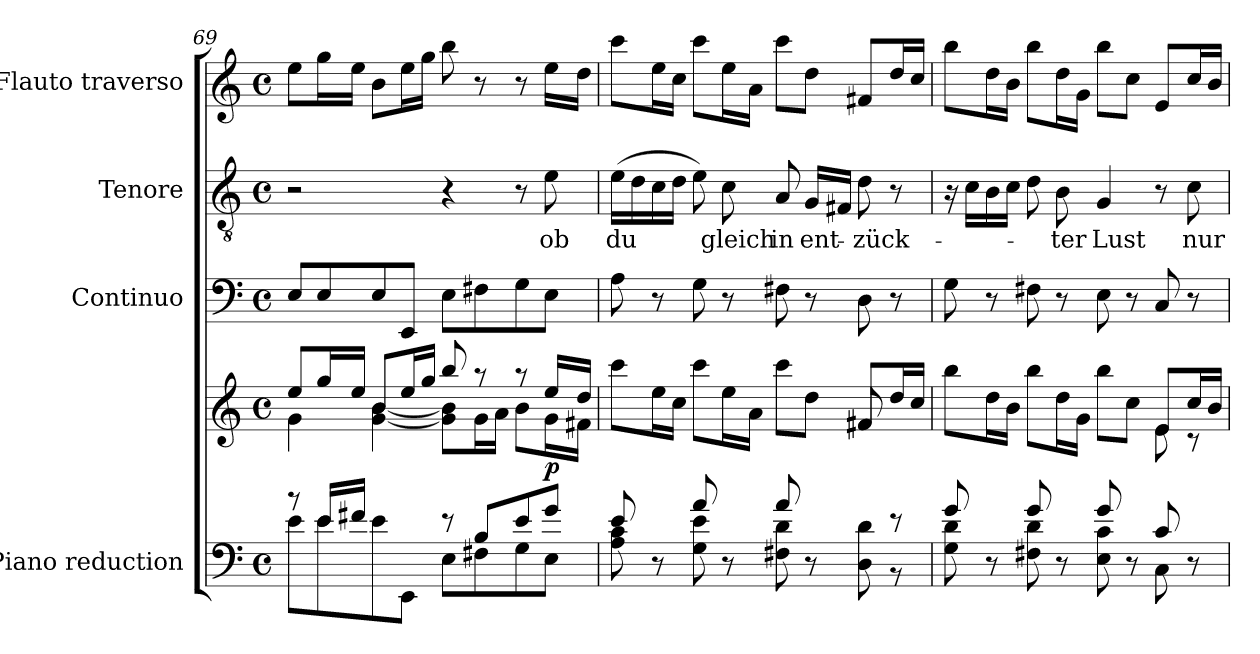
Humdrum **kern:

**kern	**kern	**dynam	**kern	**kern	**text	**kern
*part4	*part4	*part4	*part3	*part2	*part2	*part1
*staff5	*staff4	*staff4/5	*staff3	*staff2	*staff2	*staff1
*I"Piano reduction	*	*	*I"Continuo	*I"Tenore	*	*I"Flauto traverso
*I'Pno	*	*	*	*	*	*I'Fl
!!LO:LB:g=z
*clefF4	*clefG2	*	*clefF4	*clefGv2	*	*clefG2
*k[]	*k[]	*	*k[]	*k[]	*	*k[]
*M4/4	*M4/4	*	*M4/4	*M4/4	*	*M4/4
*met(c)	*met(c)	*	*met(c)	*met(c)	*	*met(c)
=69	=69	=69	=69	=69	=69	=69
*^	*^	*	*	*	*	*
8r	8e\L	8ee/L	4g\	.	8E/L	2r	.	8ee\L
16e/LL	8e\	16gg/L	.	.	8E/	.	.	16gg\L
16f#X/JJ	.	16ee/JJ	.	.	.	.	.	16ee\JJ
4ryy	8e\	8b/L	[4g\ [4b\	.	8E/	.	.	8b\L
.	8EE\J	16ee/L	.	.	8EE/J	.	.	16ee\L
.	.	16gg/JJ	.	.	.	.	.	16gg\JJ
8r	8E\L	8bb/	8g\] 8b\]L	.	8E\L	4r	.	8bb\
8B/L	8F#X\	8r	16g\L	.	8F#X\	.	.	8r
.	.	.	16a\JJ	.	.	.	.	.
8e/	8G\	8r	8b\L	.	8G\	8r	.	8r
!	!	!	!	!LO:DY:b	!	!	!LO:LY:b	!
8g/J	8E\J	16ee/LL	16g\L	p	8E\J	8e\	ob	16ee\LL
.	.	16dd/JJ	16f#X\JJ	.	.	.	.	16dd\JJ
=70	=70	=70	=70	=70	=70	=70	=70	=70
!	!	!	!	!	!	!	!LO:LY:b	!
8e/	8A\ 8c\	8ccc\L	2.ryy	.	8A\	(16e\LL	du	8ccc\L
.	.	.	.	.	.	16d\	.	.
8r	8ryy	16ee\L	.	.	8r	16c\	.	16ee\L
.	.	16cc\JJ	.	.	.	16d\JJ	.	16cc\JJ
8a/	8G\ 8e\	8ccc\L	.	.	8G\	8e\)	.	8ccc\L
!	!	!	!	!	!	!	!LO:LY:b	!
8r	8ryy	16ee\L	.	.	8r	8c\	gleich	16ee\L
.	.	16a\JJ	.	.	.	.	.	16a\JJ
!	!	!	!	!	!	!	!LO:LY:b	!
8a/	8F#X\ 8d\	8ccc\L	.	.	8F#X\	8A/	in	8ccc\L
!	!	!	!	!	!	!	!LO:LY:b	!
8r	8ryy	8dd\J	.	.	8r	16G/LL	ent-	8dd\J
.	.	.	.	.	.	16F#X/JJ	.	.
!	!	!	!	!	!	!	!LO:LY:b	!
8ryy	8D\ 8d\	8f#X/L	8f#/	.	8D\	8d\	-zück-	8f#X/L
8r	8r	16dd/L	8ryy	.	8r	8r	.	16dd/L
.	.	16cc/JJ	.	.	.	.	.	16cc/JJ
=71	=71	=71	=71	=71	=71	=71	=71	=71
8g/	8G\ 8d\	8bb\L	4ryy	.	8G\	16r	.	8bb\L
.	.	.	.	.	.	16c\LL	.	.
8r	8ryy	16dd\L	.	.	8r	16B\	.	16dd\L
.	.	16b\JJ	.	.	.	16c\JJ	.	16b\JJ
8g/	8F#X\ 8d\	8bb\L	4ryy	.	8F#X\	8d\	.	8bb\L
!	!	!	!	!	!	!	!LO:LY:b	!
8r	8ryy	16dd\L	.	.	8r	8B\	-ter	16dd\L
.	.	16g\JJ	.	.	.	.	.	16g\JJ
!	!	!	!	!	!	!	!LO:LY:b	!
8g/	8E\ 8c\	8bb\L	4ryy	.	8E\	4G/	Lust	8bb\L
8r	8ryy	8cc\J	.	.	8r	.	.	8cc\J
8c/	8C\	8e/L	8e\	.	8C/	8r	.	8e/L
!	!	!	!	!	!	!	!LO:LY:b	!
8r	8ryy	16cc/L	8r	.	8r	8c\	nur	16cc/L
.	.	16b/JJ	.	.	.	.	.	16b/JJ
*v	*v	*	*	*	*	*	*	*
*	*v	*v	*	*	*	*	*
=	=	=	=	=	=	=
*-	*-	*-	*-	*-	*-	*-
